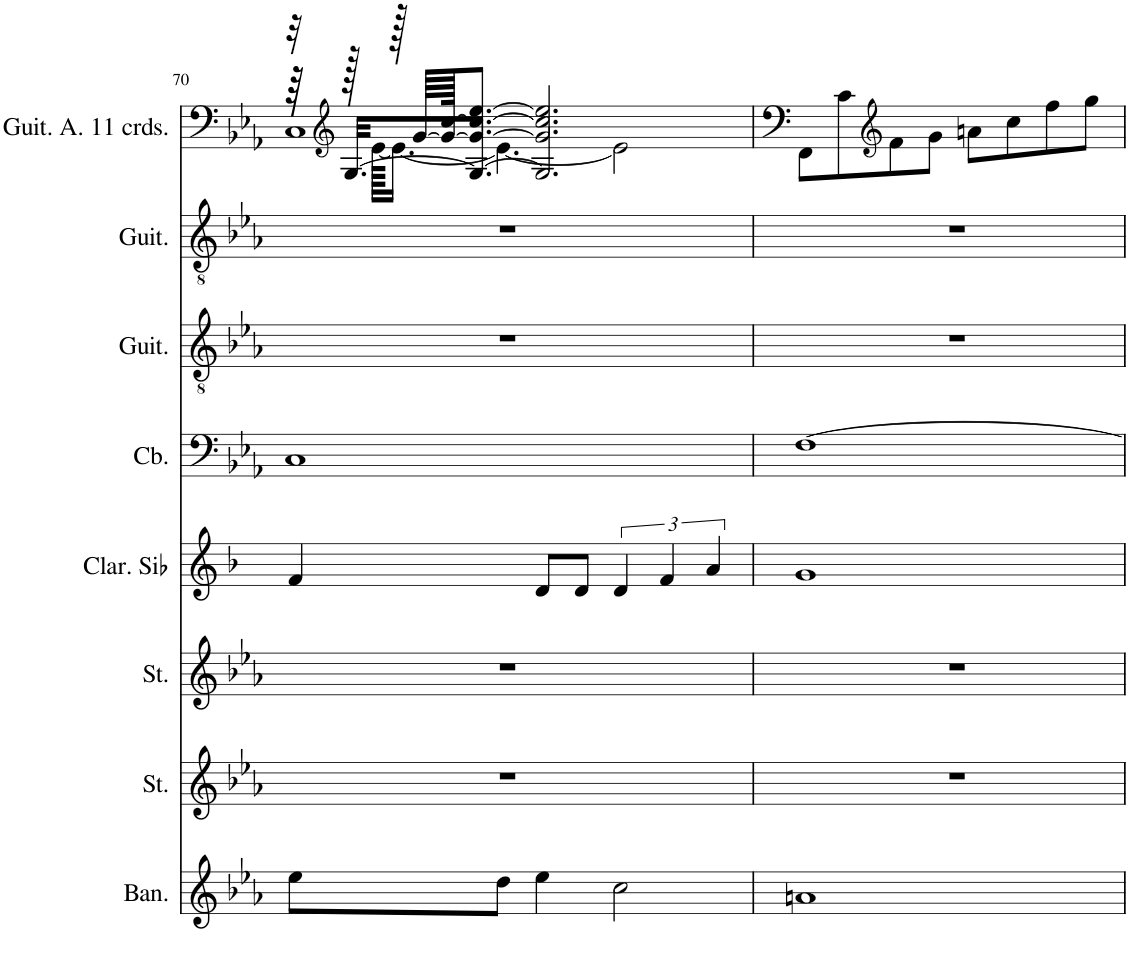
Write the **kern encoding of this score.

**kern	**kern	**kern	**kern	**kern	**kern	**kern	**kern
*part8	*part7	*part6	*part5	*part4	*part3	*part2	*part1
*staff8	*staff7	*staff6	*staff5	*staff4	*staff3	*staff2	*staff1
*I"Bandonéon, Tango Accordion	*I"Cordes, String Ensemble 2	*I"Cordes, String Ensemble 2	*I"Clarinette en Sib, Clarinet Pipe	*I"Contrebasse, Acoustic Bass	*I"Guitare à 7 cordes, Acoustic Guitar (nylon)	*I"Guitare classique, Acoustic Guitar (nylon)	*I"Guitare Alto à 11 cordes, Acoustic Guitar (nylon)
*I'Ban.	*I'St.	*I'St.	*I'Clar. Sib	*I'Cb.	*I'Guit.	*I'Guit.	*I'Guit. A. 11 crds.
!!LO:PB:g=z
*clefG2	*clefG2	*clefF4	*clefG2	*clefF4	*clefGv2	*clefGv2	*clefG2
*	*	*	*Trd1c2	*Trd7c12	*	*	*
*k[b-e-a-]	*k[b-e-a-]	*k[b-e-a-]	*k[b-]	*k[b-e-a-]	*k[b-e-a-]	*k[b-e-a-]	*k[b-e-a-]
*M4/4	*M4/4	*M4/4	*M4/4	*M4/4	*M4/4	*M4/4	*M4/4
=70	=70	=70	=70	=70	=70	=70	=70
*	*	*	*	*	*	*	*^
*	*	*	*	*	*	*	*	*^
*	*	*	*	*	*	*	*	*	*^
8ee-\L	1r	1r	4f/	1C	1r	1r	32r	64r	64r	1C
*	*	*	*	*	*	*	*clefG2	*	*	*
.	.	.	.	.	.	.	.	128r	[32.G/KKL	.
.	.	.	.	.	.	.	.	[128e-\KKKLL	.	.
.	.	.	.	.	.	.	128r	16.e-\JJ_	.	.
.	.	.	.	.	.	.	[64g/LLLL	.	.	.
.	.	.	.	.	.	.	128g/_ [128cc/JJJK	.	.	.
.	.	.	.	.	.	.	8.g/_ 8.cc/_ [8.ee-/J	.	8.G/J_	.
8dd\J	.	.	.	.	.	.	.	4.e-\_	.	.
4ee-\	.	.	8d/L	.	.	.	2.g/] 2.cc/] 2.ee-/]	.	2.G/]	.
.	.	.	8d/J	.	.	.	.	.	.	.
2cc\	.	.	6d/	.	.	.	.	2e-\]	.	.
.	.	.	6f/	.	.	.	.	.	.	.
.	.	.	6a/	.	.	.	.	.	.	.
*	*	*	*	*	*	*	*v	*v	*v	*v
=71	=71	=71	=71	=71	=71	=71	=71
1an	1r	1r	1g	[1F	1r	1r	8FF\L
.	.	.	.	.	.	.	8c\
*	*	*	*	*	*	*	*clefG2
.	.	.	.	.	.	.	8f\
.	.	.	.	.	.	.	8g\J
.	.	.	.	.	.	.	8an\L
.	.	.	.	.	.	.	8cc\
.	.	.	.	.	.	.	8ff\
.	.	.	.	.	.	.	8gg\J
=	=	=	=	=	=	=	=
*-	*-	*-	*-	*-	*-	*-	*-
